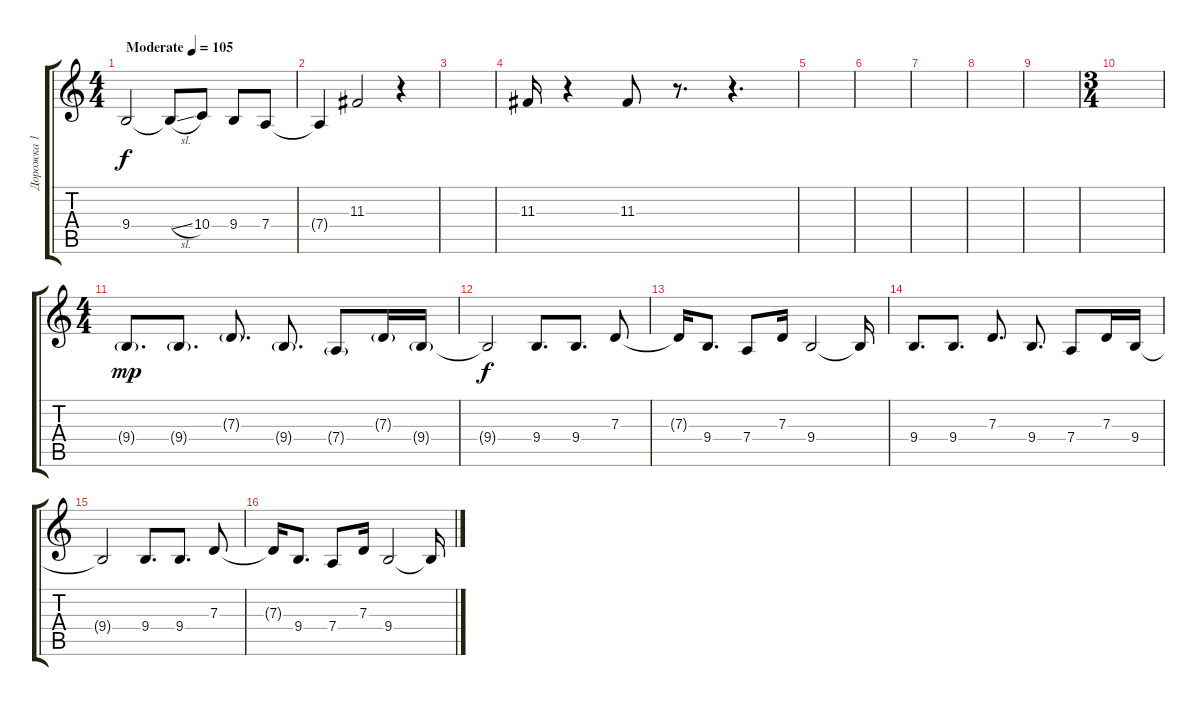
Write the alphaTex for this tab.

\track ("Дорожка 1" "Дорожка 1") {instrument oboe}
\staff {score tabs}
\tuning (E4 B3 G3 D3 A2 E2) {hide}
\ts (4 4)
\tempo (105 "Moderate")
\clef g2
\ks c
9.4.2{dy f instrument oboe} 9.4{sl t}.8 10.4.8 9.4.8 7.4.8 |
7.4{t}.4 11.3.2 r.4 |
|
11.3.16 r.4 11.3.8 r.8{d} r.4{d} |
|
|
|
|
|
\ts (3 4)
|
\ts (4 4)
9.4{g}.8{d dy mp} 9.4{g}.8{d} 7.3{g}.8{d} 9.4{g}.8{d} 7.4{g}.8 7.3{g}.16 9.4{g}.16 |
9.4{t}.2{dy f} 9.4.8{d} 9.4.8{d} 7.3.8 |
7.3{t}.16 9.4.8{d} 7.4.8 7.3.16 9.4.2 9.4{t}.16 |
9.4.8{d} 9.4.8{d} 7.3.8{d} 9.4.8{d} 7.4.8 7.3.16 9.4.16 |
9.4{t}.2 9.4.8{d} 9.4.8{d} 7.3.8 |
7.3{t}.16 9.4.8{d} 7.4.8 7.3.16 9.4.2 9.4{t}.16
